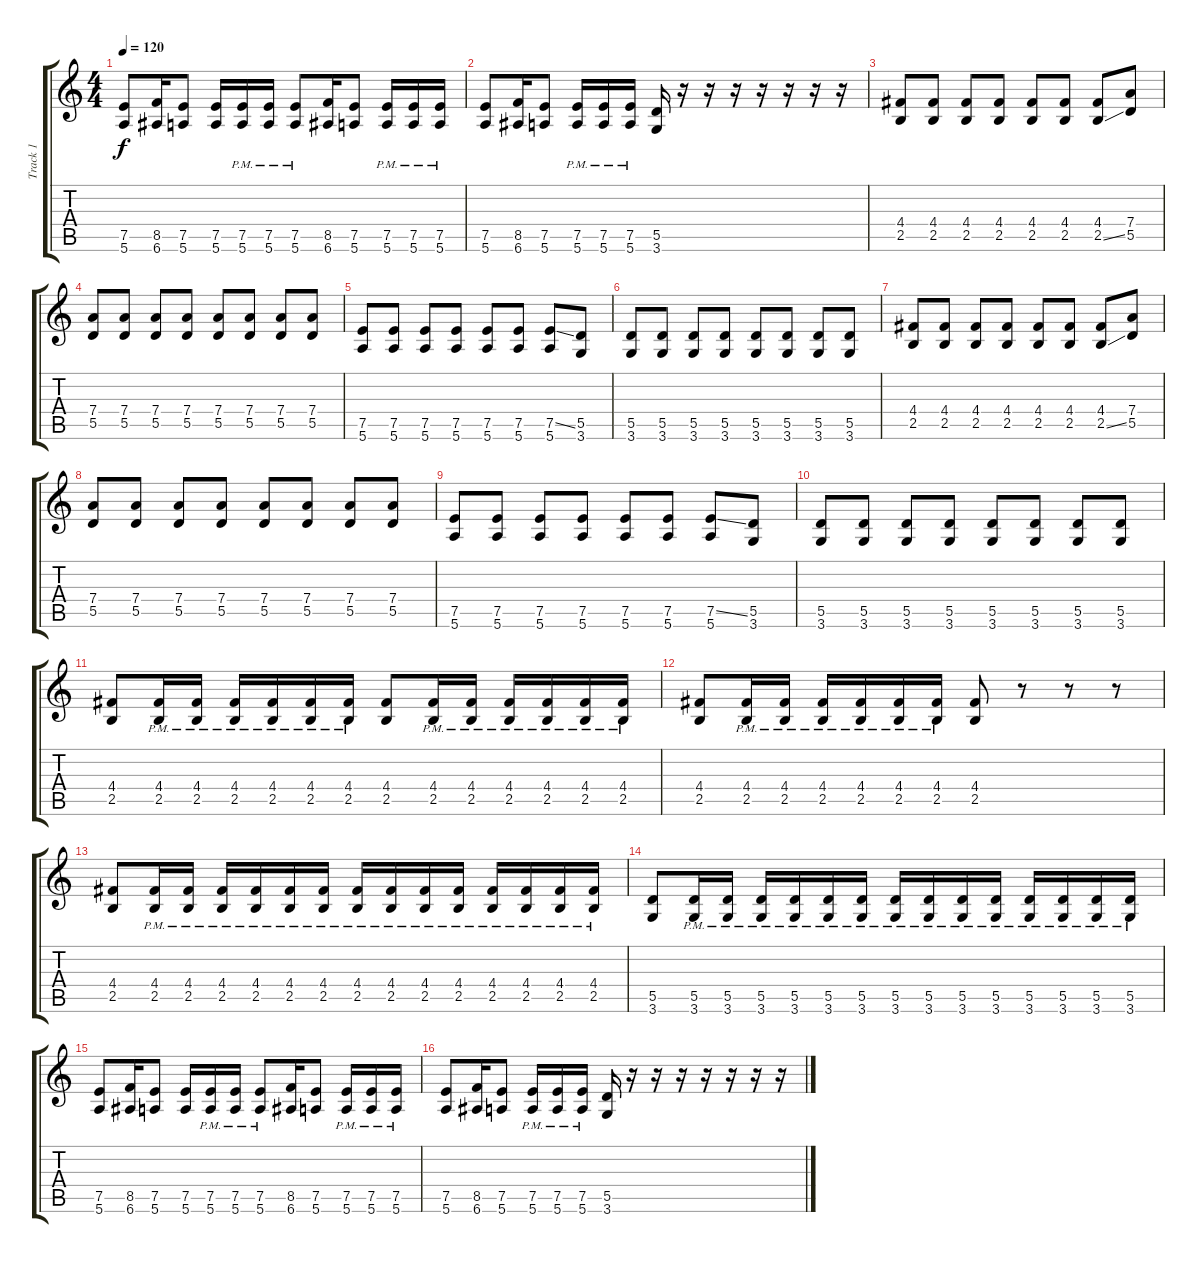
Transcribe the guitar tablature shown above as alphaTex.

\track ("Track 1" "Track 1") {instrument distortionguitar}
\staff {score tabs}
\tuning (E4 B3 G3 D3 A2 E2) {hide}
\ts (4 4)
\tempo 120
\clef g2
\ks c
(7.5 5.6).8{dy f} (8.5 6.6).16 (7.5 5.6).8 (7.5 5.6).16 (7.5{pm} 5.6{pm}).16 (7.5{pm} 5.6{pm}).16 (7.5{pm} 5.6{pm}).8 (8.5 6.6).16 (7.5 5.6).8 (7.5{pm} 5.6{pm}).16 (7.5{pm} 5.6{pm}).16 (7.5{pm} 5.6{pm}).16 |
(7.5 5.6).8 (8.5 6.6).16 (7.5 5.6).8 (7.5{pm} 5.6{pm}).16 (7.5{pm} 5.6{pm}).16 (7.5{pm} 5.6{pm}).16 (5.5 3.6).16 r.16 r.16 r.16 r.16 r.16 r.16 r.16 |
(4.4 2.5).8 (4.4 2.5).8 (4.4 2.5).8 (4.4 2.5).8 (4.4 2.5).8 (4.4 2.5).8 (4.4 2.5{ss}).8 (7.4 5.5).8 |
(7.4 5.5).8 (7.4 5.5).8 (7.4 5.5).8 (7.4 5.5).8 (7.4 5.5).8 (7.4 5.5).8 (7.4 5.5).8 (7.4 5.5).8 |
(7.5 5.6).8 (7.5 5.6).8 (7.5 5.6).8 (7.5 5.6).8 (7.5 5.6).8 (7.5 5.6).8 (7.5{ss} 5.6).8 (5.5 3.6).8 |
(5.5 3.6).8 (5.5 3.6).8 (5.5 3.6).8 (5.5 3.6).8 (5.5 3.6).8 (5.5 3.6).8 (5.5 3.6).8 (5.5 3.6).8 |
(4.4 2.5).8 (4.4 2.5).8 (4.4 2.5).8 (4.4 2.5).8 (4.4 2.5).8 (4.4 2.5).8 (4.4 2.5{ss}).8 (7.4 5.5).8 |
(7.4 5.5).8 (7.4 5.5).8 (7.4 5.5).8 (7.4 5.5).8 (7.4 5.5).8 (7.4 5.5).8 (7.4 5.5).8 (7.4 5.5).8 |
(7.5 5.6).8 (7.5 5.6).8 (7.5 5.6).8 (7.5 5.6).8 (7.5 5.6).8 (7.5 5.6).8 (7.5{ss} 5.6).8 (5.5 3.6).8 |
(5.5 3.6).8 (5.5 3.6).8 (5.5 3.6).8 (5.5 3.6).8 (5.5 3.6).8 (5.5 3.6).8 (5.5 3.6).8 (5.5 3.6).8 |
(4.4 2.5).8 (4.4{pm} 2.5{pm}).16 (4.4{pm} 2.5{pm}).16 (4.4{pm} 2.5{pm}).16 (4.4{pm} 2.5{pm}).16 (4.4{pm} 2.5{pm}).16 (4.4{pm} 2.5{pm}).16 (4.4 2.5).8 (4.4{pm} 2.5{pm}).16 (4.4{pm} 2.5{pm}).16 (4.4{pm} 2.5{pm}).16 (4.4{pm} 2.5{pm}).16 (4.4{pm} 2.5{pm}).16 (4.4{pm} 2.5{pm}).16 |
(4.4 2.5).8 (4.4{pm} 2.5{pm}).16 (4.4{pm} 2.5{pm}).16 (4.4{pm} 2.5{pm}).16 (4.4{pm} 2.5{pm}).16 (4.4{pm} 2.5{pm}).16 (4.4{pm} 2.5{pm}).16 (4.4 2.5).8 r.8 r.8 r.8 |
(4.4 2.5).8 (4.4{pm} 2.5{pm}).16 (4.4{pm} 2.5{pm}).16 (4.4{pm} 2.5{pm}).16 (4.4{pm} 2.5{pm}).16 (4.4{pm} 2.5{pm}).16 (4.4{pm} 2.5{pm}).16 (4.4{pm} 2.5{pm}).16 (4.4{pm} 2.5{pm}).16 (4.4{pm} 2.5{pm}).16 (4.4{pm} 2.5{pm}).16 (4.4{pm} 2.5{pm}).16 (4.4{pm} 2.5{pm}).16 (4.4{pm} 2.5{pm}).16 (4.4{pm} 2.5{pm}).16 |
(5.5 3.6).8 (5.5{pm} 3.6{pm}).16 (5.5{pm} 3.6{pm}).16 (5.5{pm} 3.6{pm}).16 (5.5{pm} 3.6{pm}).16 (5.5{pm} 3.6{pm}).16 (5.5{pm} 3.6{pm}).16 (5.5{pm} 3.6{pm}).16 (5.5{pm} 3.6{pm}).16 (5.5{pm} 3.6{pm}).16 (5.5{pm} 3.6{pm}).16 (5.5{pm} 3.6{pm}).16 (5.5{pm} 3.6{pm}).16 (5.5{pm} 3.6{pm}).16 (5.5{pm} 3.6{pm}).16 |
(7.5 5.6).8 (8.5 6.6).16 (7.5 5.6).8 (7.5 5.6).16 (7.5{pm} 5.6{pm}).16 (7.5{pm} 5.6{pm}).16 (7.5{pm} 5.6{pm}).8 (8.5 6.6).16 (7.5 5.6).8 (7.5{pm} 5.6{pm}).16 (7.5{pm} 5.6{pm}).16 (7.5{pm} 5.6{pm}).16 |
(7.5 5.6).8 (8.5 6.6).16 (7.5 5.6).8 (7.5{pm} 5.6{pm}).16 (7.5{pm} 5.6{pm}).16 (7.5{pm} 5.6{pm}).16 (5.5 3.6).16 r.16 r.16 r.16 r.16 r.16 r.16 r.16
